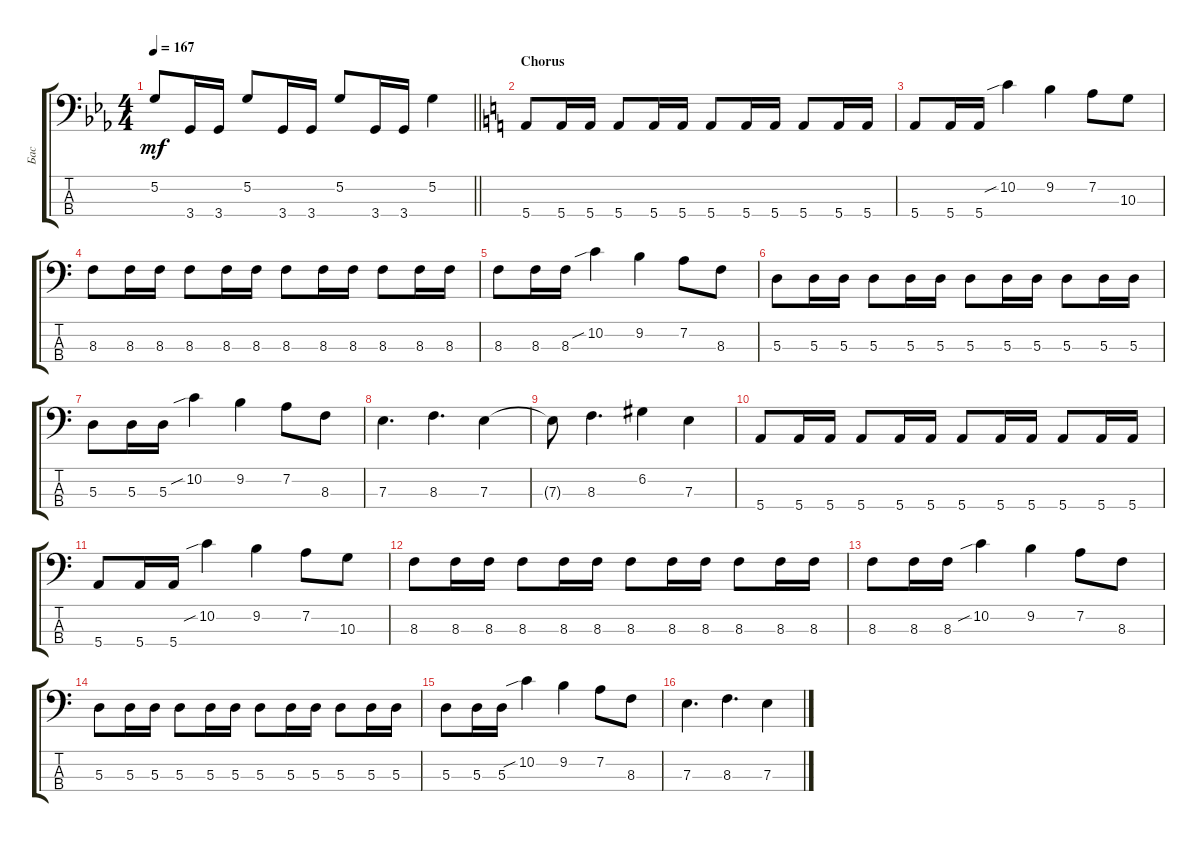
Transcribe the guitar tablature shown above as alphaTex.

\track ("Бас" "Бас") {instrument electricbassfinger}
\staff {score tabs}
\tuning (G2 D2 A1 E1) {hide}
\ts (4 4)
\tempo 167
\clef f4
\barLineRight lightlight
\ks cminor
5.2.8{dy mf} 3.4.16 3.4.16 5.2.8 3.4.16 3.4.16 5.2.8 3.4.16 3.4.16 5.2.4 |
\section ("" "Chorus")
\ks aminor
5.4.8 5.4.16 5.4.16 5.4.8 5.4.16 5.4.16 5.4.8 5.4.16 5.4.16 5.4.8 5.4.16 5.4.16 |
5.4.8 5.4.16 5.4.16 10.2{sib}.4 9.2.4 7.2.8 10.3.8 |
8.3.8 8.3.16 8.3.16 8.3.8 8.3.16 8.3.16 8.3.8 8.3.16 8.3.16 8.3.8 8.3.16 8.3.16 |
8.3.8 8.3.16 8.3.16 10.2{sib}.4 9.2.4 7.2.8 8.3.8 |
5.3.8 5.3.16 5.3.16 5.3.8 5.3.16 5.3.16 5.3.8 5.3.16 5.3.16 5.3.8 5.3.16 5.3.16 |
5.3.8 5.3.16 5.3.16 10.2{sib}.4 9.2.4 7.2.8 8.3.8 |
7.3.4{d} 8.3.4{d} 7.3.4 |
7.3{t}.8 8.3.4{d} 6.2.4 7.3.4 |
5.4.8 5.4.16 5.4.16 5.4.8 5.4.16 5.4.16 5.4.8 5.4.16 5.4.16 5.4.8 5.4.16 5.4.16 |
5.4.8 5.4.16 5.4.16 10.2{sib}.4 9.2.4 7.2.8 10.3.8 |
8.3.8 8.3.16 8.3.16 8.3.8 8.3.16 8.3.16 8.3.8 8.3.16 8.3.16 8.3.8 8.3.16 8.3.16 |
8.3.8 8.3.16 8.3.16 10.2{sib}.4 9.2.4 7.2.8 8.3.8 |
5.3.8 5.3.16 5.3.16 5.3.8 5.3.16 5.3.16 5.3.8 5.3.16 5.3.16 5.3.8 5.3.16 5.3.16 |
5.3.8 5.3.16 5.3.16 10.2{sib}.4 9.2.4 7.2.8 8.3.8 |
7.3.4{d} 8.3.4{d} 7.3.4
